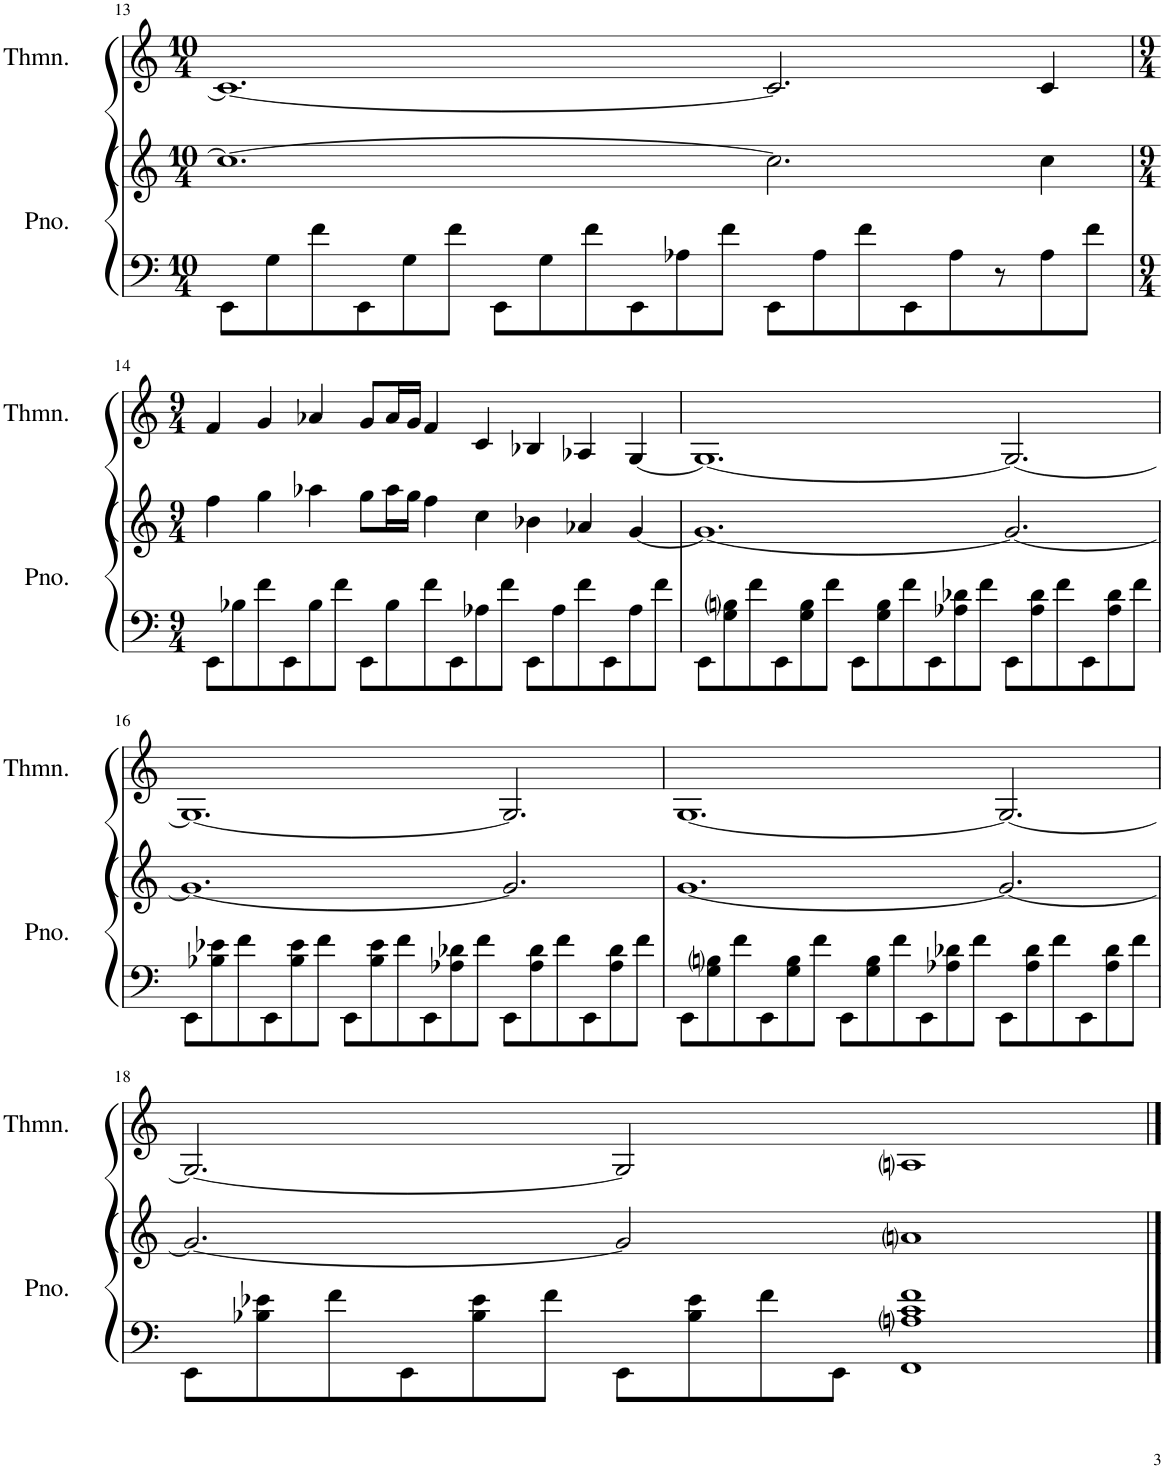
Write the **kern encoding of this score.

**kern	**kern	**kern
*part2	*part2	*part1
*staff3	*staff2	*staff1
*I"Piano	*	*I"Theremin
*I'Pno.	*	*I'Thmn.
!!LO:PB:g=z
*clefF4	*clefG2	*clefG2
*k[]	*k[]	*k[]
*M10/4	*M10/4	*M10/4
=13	=13	=13
8EE\L	1.cc_	1.c_
8G\	.	.
8f\	.	.
8EE\	.	.
8G\	.	.
8f\J	.	.
8EE\L	.	.
8G\	.	.
8f\	.	.
8EE\	.	.
8A-X\	.	.
8f\J	.	.
8EE\L	2.cc\]	2.c/]
8A-\	.	.
8f\	.	.
8EE\	.	.
8A-\	.	.
8r	.	.
8A-\	4cc\	4c/
8f\J	.	.
!!LO:LB:g=z
=14	=14	=14
*M9/4	*M9/4	*M9/4
8EE\L	4ff\	4f/
8B-X\	.	.
8f\	4gg\	4g/
8EE\	.	.
8B-\	4aa-X\	4a-X/
8f\J	.	.
8EE\L	8gg\L	8g/L
8B-\	16aa-\L	16a-/L
.	16gg\JJ	16g/JJ
8f\	4ff\	4f/
8EE\	.	.
8A-X\	4cc\	4c/
8f\J	.	.
8EE\L	4b-X\	4B-X/
8A-\	.	.
8f\	4a-X/	4A-X/
8EE\	.	.
8A-\	[4g/	[4G/
8f\J	.	.
=15	=15	=15
8EE\L	1.g_	1.G_
8G\ 8Bni\	.	.
8f\	.	.
8EE\	.	.
8G\ 8B\	.	.
8f\J	.	.
8EE\L	.	.
8G\ 8B\	.	.
8f\	.	.
8EE\	.	.
8A-X\ 8d-X\	.	.
8f\J	.	.
8EE\L	2.g/_	2.G/_
8A-\ 8d-\	.	.
8f\	.	.
8EE\	.	.
8A-\ 8d-\	.	.
8f\J	.	.
!!LO:LB:g=z
=16	=16	=16
8EE\L	1.g_	1.G_
8B-X\ 8e-X\	.	.
8f\	.	.
8EE\	.	.
8B-\ 8e-\	.	.
8f\J	.	.
8EE\L	.	.
8B-\ 8e-\	.	.
8f\	.	.
8EE\	.	.
8A-X\ 8d-X\	.	.
8f\J	.	.
8EE\L	2.g/]	2.G/]
8A-\ 8d-\	.	.
8f\	.	.
8EE\	.	.
8A-\ 8d-\	.	.
8f\J	.	.
=17	=17	=17
8EE\L	[1.g	[1.G
8G\ 8Bni\	.	.
8f\	.	.
8EE\	.	.
8G\ 8B\	.	.
8f\J	.	.
8EE\L	.	.
8G\ 8B\	.	.
8f\	.	.
8EE\	.	.
8A-X\ 8d-X\	.	.
8f\J	.	.
8EE\L	2.g/_	2.G/_
8A-\ 8d-\	.	.
8f\	.	.
8EE\	.	.
8A-\ 8d-\	.	.
8f\J	.	.
!!LO:LB:g=z
=18	=18	=18
8EE\L	2.g/_	2.G/_
8B-X\ 8e-X\	.	.
8f\	.	.
8EE\	.	.
8B-\ 8e-\	.	.
8f\J	.	.
8EE\L	2g/]	2G/]
8B-\ 8e-\	.	.
8f\	.	.
8EE\J	.	.
1FF 1Ani 1c 1f	1ani	1Ani
==	==	==
*-	*-	*-
